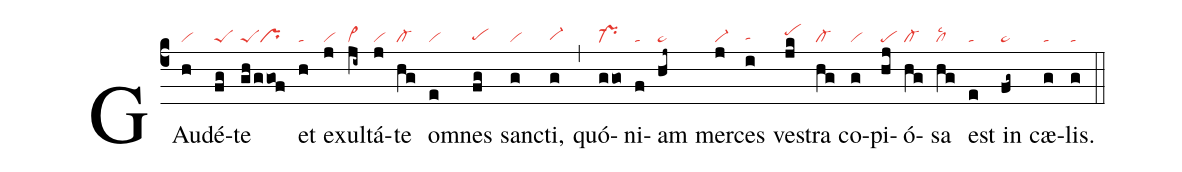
nabc-lines: 1;
%%
(c4)
GAu(h|vi)dé(fg|peS)te(gh/ggof|peSpr) et(h|ta) e(j|vi)xul(ji~|vi>)tá(j|vi)te(hg|cl-) o(e|vi)mnes(fg|pehg) san(g|vi)cti,(g|vi-hg) (,)
quó(ggo|pr-)ni(f|ta)am(hj~|ta>) mer(j|vi-)ces(i|tahg) ve(jk|pehi)stra(hg|cl-) co(g|vi)pi(hj|pe)ó(hg|cl-)sa(hg|cllsc2) est(e|ta) in(fg~|ta>) cæ(g|ta)lis.(g|ta) (::)
